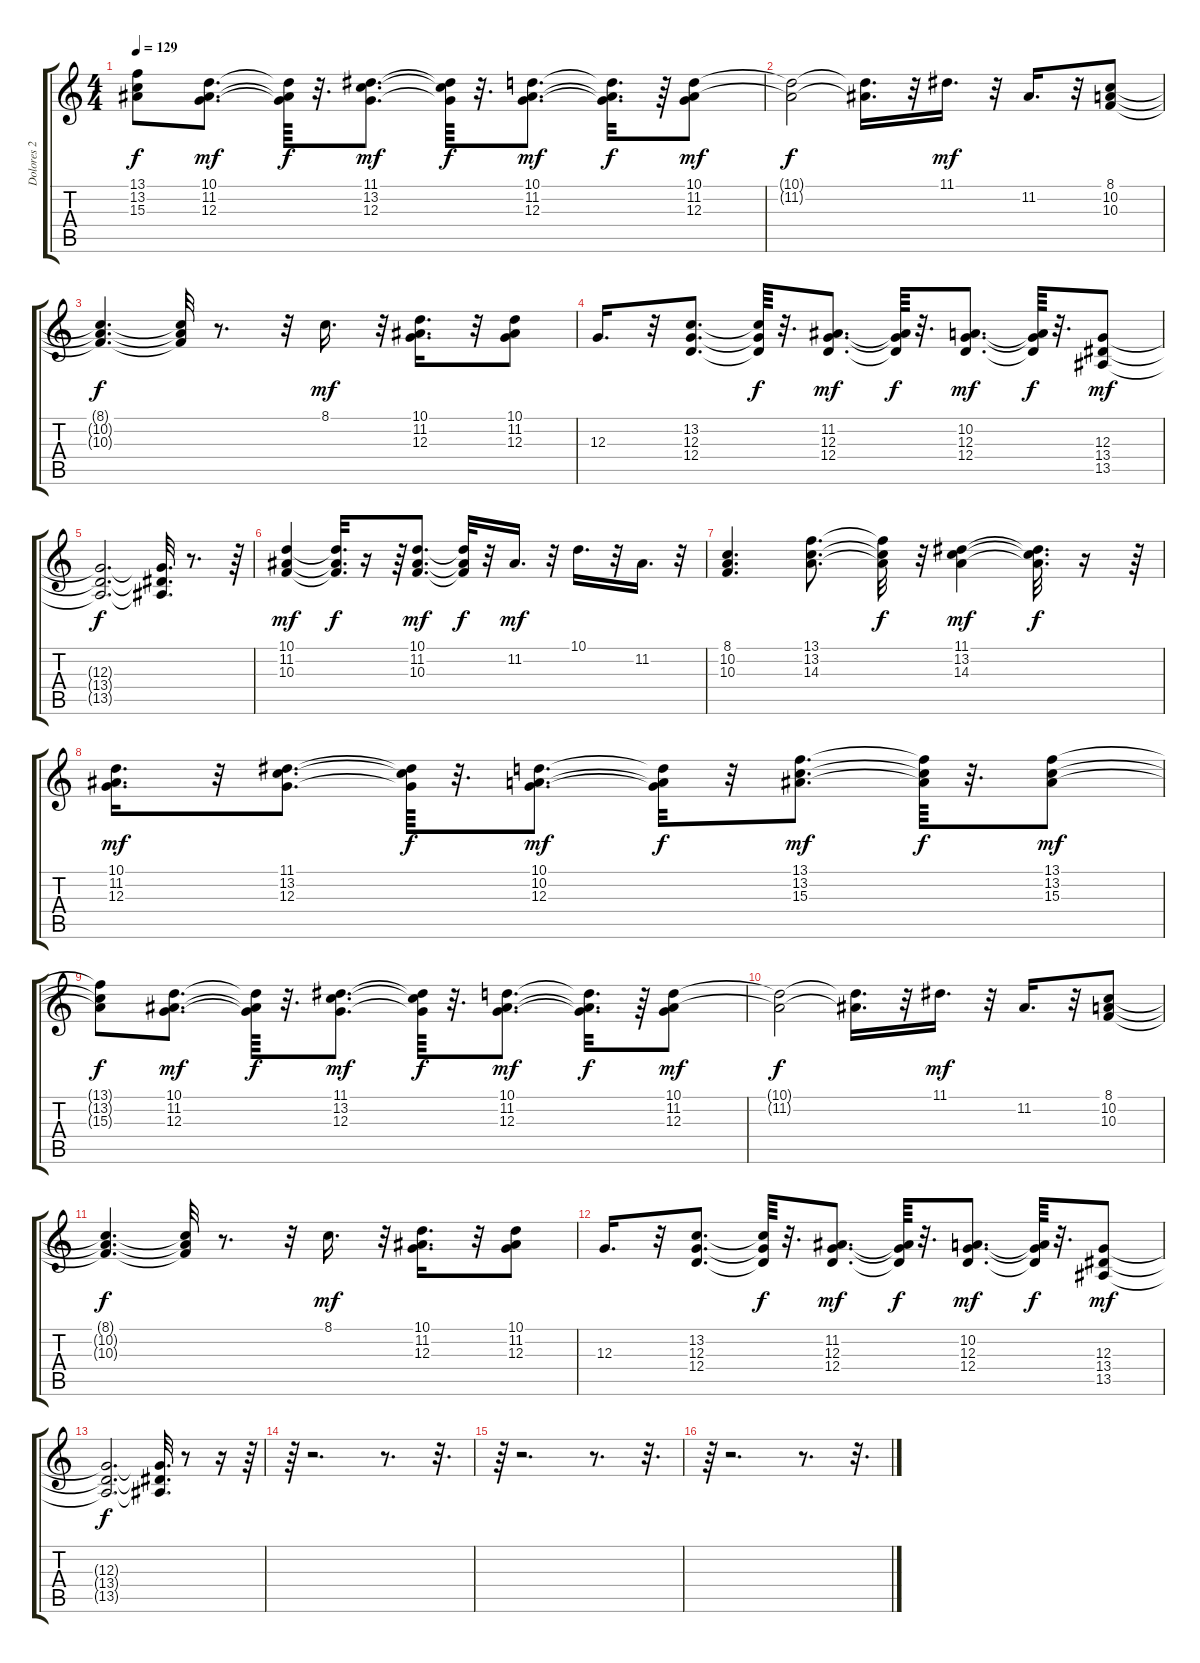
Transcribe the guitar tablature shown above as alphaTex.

\track ("Dolores 2" "Dolores 2") {instrument pad3polysynth}
\staff {score tabs}
\tuning (E4 B3 G3 D3 A2 E2) {hide}
\ts (4 4)
\tempo 129
\clef g2
\ks c
(13.1{t} 13.2{t} 15.3{t}).8{dy f} (10.1 11.2 12.3).8{d dy mf} (10.1{t} 11.2{t} 12.3{t}).64{dy f} r.32{d} (11.1 13.2 12.3).8{d dy mf} (11.1{t} 13.2{t} 12.3{t}).64{dy f} r.32{d} (10.1 11.2 12.3).8{d dy mf} (10.1{t} 11.2{t} 12.3{t}).32{d dy f} r.64 (10.1 11.2 12.3).8{dy mf} |
(10.1{t} 11.2{t}).2{dy f} (10.1{t} 11.2{t}).16{d} r.32 11.1.16{d dy mf} r.32 11.2.16{d} r.32 (8.1 10.2 10.3).8 |
(8.1{t} 10.2{t} 10.3{t}).4{d dy f} (8.1{t} 10.2{t} 10.3{t}).32 r.8{d} r.32 8.1.16{d dy mf} r.32 (10.1 11.2 12.3).16{d} r.32 (10.1 11.2 12.3).8 |
12.3.16{d} r.32 (13.2 12.3 12.4).8{d} (13.2{t} 12.3{t} 12.4{t}).64{dy f} r.32{d} (11.2 12.3 12.4).8{d dy mf} (11.2{t} 12.3{t} 12.4{t}).64{dy f} r.32{d} (10.2 12.3 12.4).8{d dy mf} (10.2{t} 12.3{t} 12.4{t}).64{dy f} r.32{d} (12.3 13.4 13.5).8{dy mf} |
(12.3{t} 13.4{t} 13.5{t}).2{d dy f} (12.3{t} 13.4{t} 13.5{t}).32{d} r.8{d} r.64 |
(10.1 11.2 10.3).4{dy mf} (10.1{t} 11.2{t} 10.3{t}).32{d dy f} r.16 r.64 (10.1 11.2 10.3).8{d dy mf} (10.1{t} 11.2{t} 10.3{t}).32{dy f} r.32 11.2.16{d dy mf} r.32 10.1.16{d} r.32 11.2.16{d} r.32 |
(8.1 10.2 10.3).4{d} (13.1 13.2 14.3).8{d} (13.1{t} 13.2{t} 14.3{t}).32{dy f} r.32 (11.1 13.2 14.3).4{dy mf} (11.1{t} 13.2{t} 14.3{t}).32{d dy f} r.16 r.64 |
(10.1 11.2 12.3).16{d dy mf} r.32 (11.1 13.2 12.3).8{d} (11.1{t} 13.2{t} 12.3{t}).64{dy f} r.32{d} (10.1 10.2 12.3).8{d dy mf} (10.1{t} 10.2{t} 12.3{t}).32{dy f} r.32 (13.1 13.2 15.3).8{d dy mf} (13.1{t} 13.2{t} 15.3{t}).64{dy f} r.32{d} (13.1 13.2 15.3).8{dy mf} |
(13.1{t} 13.2{t} 15.3{t}).8{dy f} (10.1 11.2 12.3).8{d dy mf} (10.1{t} 11.2{t} 12.3{t}).64{dy f} r.32{d} (11.1 13.2 12.3).8{d dy mf} (11.1{t} 13.2{t} 12.3{t}).64{dy f} r.32{d} (10.1 11.2 12.3).8{d dy mf} (10.1{t} 11.2{t} 12.3{t}).32{d dy f} r.64 (10.1 11.2 12.3).8{dy mf} |
(10.1{t} 11.2{t}).2{dy f} (10.1{t} 11.2{t}).16{d} r.32 11.1.16{d dy mf} r.32 11.2.16{d} r.32 (8.1 10.2 10.3).8 |
(8.1{t} 10.2{t} 10.3{t}).4{d dy f} (8.1{t} 10.2{t} 10.3{t}).32 r.8{d} r.32 8.1.16{d dy mf} r.32 (10.1 11.2 12.3).16{d} r.32 (10.1 11.2 12.3).8 |
12.3.16{d} r.32 (13.2 12.3 12.4).8{d} (13.2{t} 12.3{t} 12.4{t}).64{dy f} r.32{d} (11.2 12.3 12.4).8{d dy mf} (11.2{t} 12.3{t} 12.4{t}).64{dy f} r.32{d} (10.2 12.3 12.4).8{d dy mf} (10.2{t} 12.3{t} 12.4{t}).64{dy f} r.32{d} (12.3 13.4 13.5).8{dy mf} |
(12.3{t} 13.4{t} 13.5{t}).2{d dy f} (12.3{t} 13.4{t} 13.5{t}).32{d} r.8 r.16 r.64 |
r.64 r.2{d} r.8{d} r.32{d} |
r.64 r.2{d} r.8{d} r.32{d} |
r.64 r.2{d} r.8{d} r.32{d}
